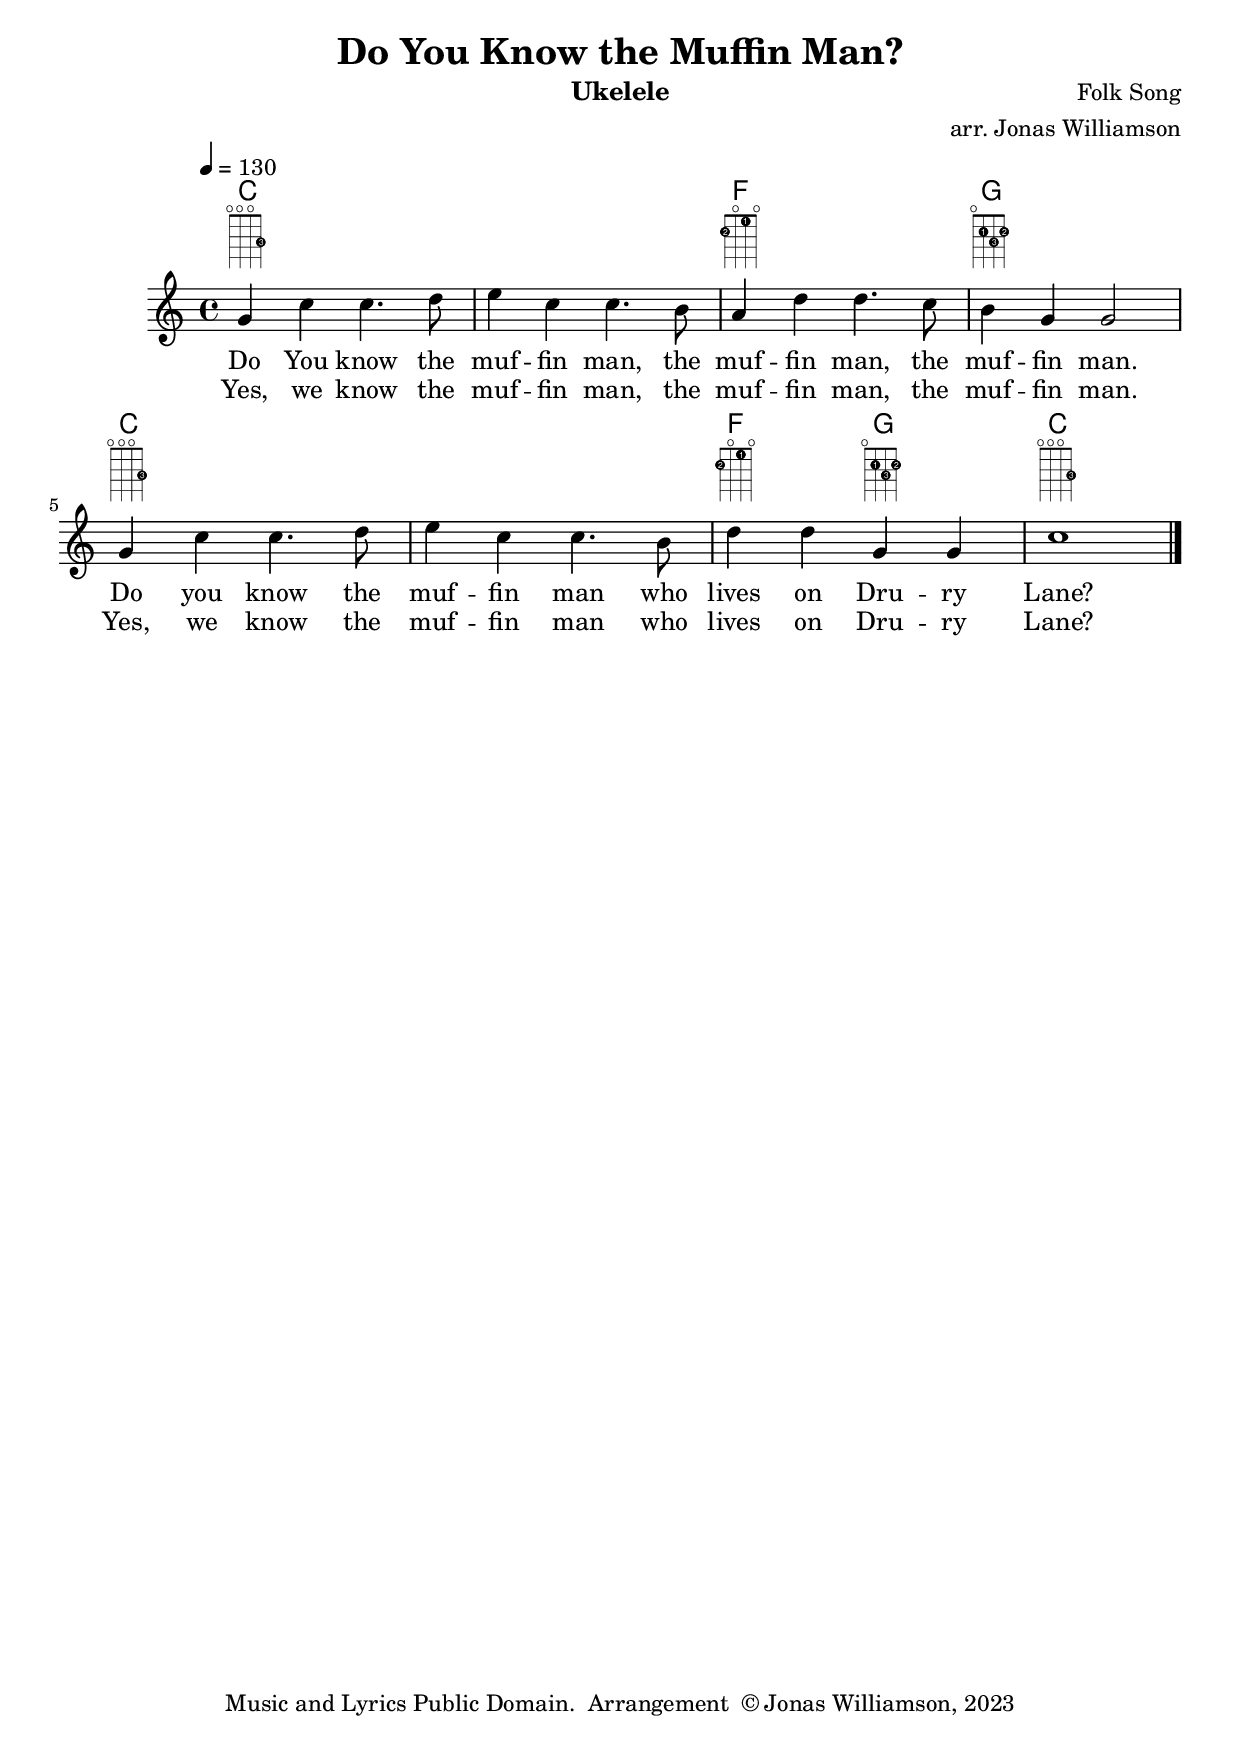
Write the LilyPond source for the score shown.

\version "2.19.83"
\include "predefined-ukulele-fretboards.ly"
\header {
       title = "Do You Know the Muffin Man?"
       composer = "Folk Song"
       instrument = "Ukelele"
       arranger = "arr. Jonas Williamson"
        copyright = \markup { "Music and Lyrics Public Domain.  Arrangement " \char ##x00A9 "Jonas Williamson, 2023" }
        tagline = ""}


     global = {
        \time 4/4
	\tempo 4=130
	
}
     

	
    myChords = \chordmode { \set Staff.midiInstrument = "banjo" \set chordChanges = ##t
      c1
      c1
      f1
      g1
      c1
      c1
      f2
      g2
      c1
        
       
       
 
    }
    
    fretBoards = {  \set Staff.stringTunings = #ukulele-tuning
        \override FretBoard.fret-diagram-details.finger-code = #'in-dot
        \myChords}

     vocals =  \relative c'' { \set Staff.midiInstrument = "banjo"
        \key c\major 
     g4 c4 c4. d8
     e4 c4 c4. b8
     a4 d4 d4. c8
     b4 g4 g2 
     
          g4 c4 c4. d8
     e4 c4 c4. b8
     d4 d4 g,4 g4 
     c1
      
        
        
        
 
    
        \bar "|."
    
  }
 

         
    

	\addlyrics {Do You know the muf -- fin man, the muf -- fin man, the muf -- fin man.  Do you know the muf -- fin man who lives on Dru -- ry Lane?}
	\addlyrics {Yes, we know the muf -- fin man, the muf -- fin man, the muf -- fin man.  Yes, we know the muf -- fin man who lives on Dru -- ry Lane?}


     \score {
         
        \new StaffGroup <<
           \new ChordNames \myChords 
           \new FretBoards \fretBoards
           \new Staff << \global \vocals >>


     >>
     \layout {\context {
      \Score
      \override SpacingSpanner.base-shortest-duration = #(ly:make-moment 1/16)
      \override VerticalAxisGroup
              .default-staff-staff-spacing
              .basic-distance = #200
}
    \context {
    \Staff
    \override VerticalAxisGroup
              .default-staff-staff-spacing
              .basic-distance = 200
  }
  }


        \midi { \tempo 4=130}
     }  
